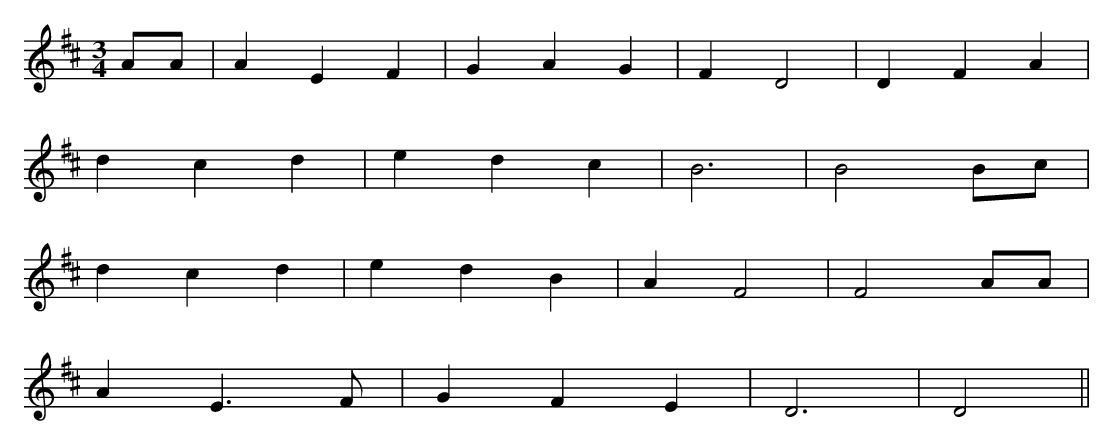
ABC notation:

X:1
M:3/4
K:D
AA|A2E2F2|G2A2G2|F2D4|D2F2A2|
d2c2d2|e2d2c2|B6|B4Bc|
d2c2d2|e2d2B2|A2F4|F4AA|
A2E3F|G2F2E2|D6|D4||
